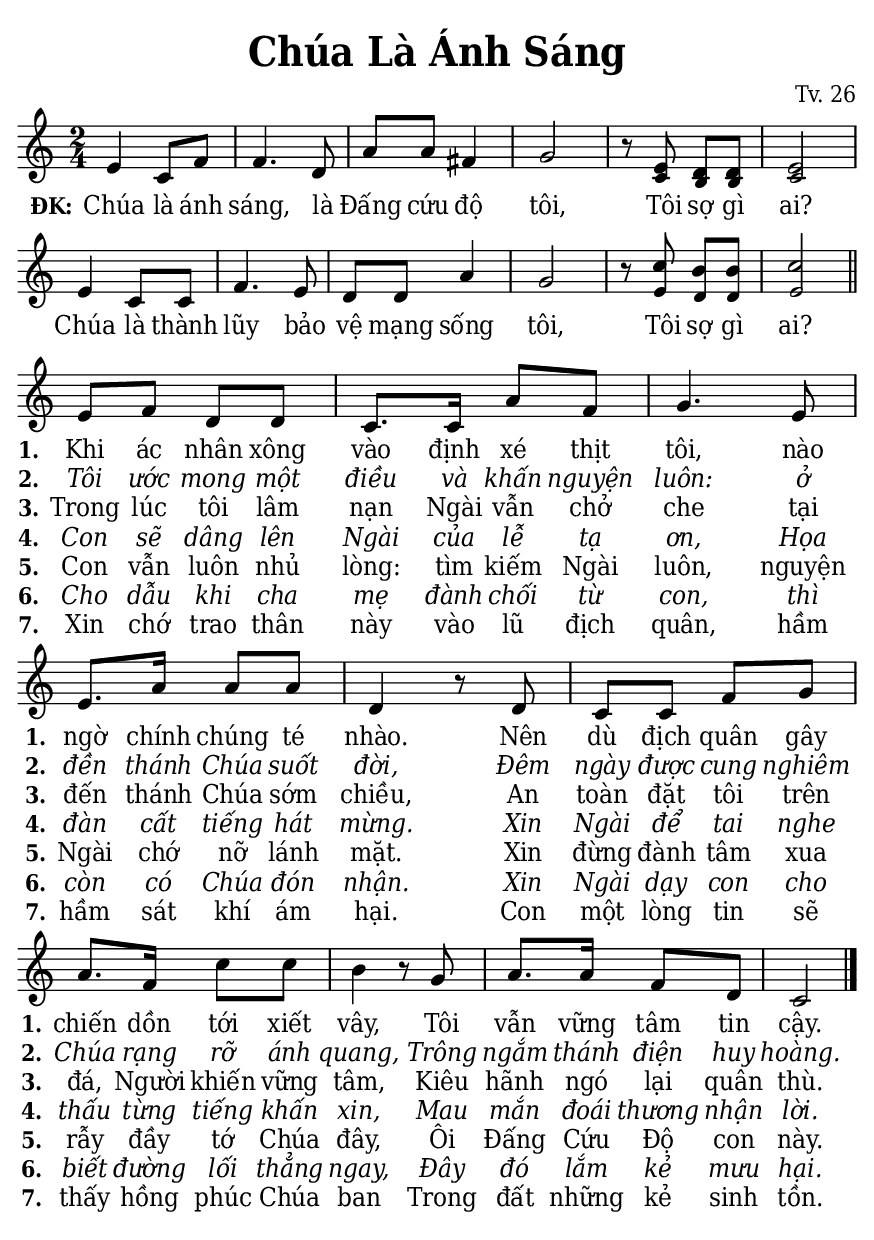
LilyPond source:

% Cài đặt chung\
\version "2.22.1"
\include "english.ly"

\header {
  title = \markup { \fontsize #1 "Chúa Là Ánh Sáng" }
  composer = "Tv. 26"
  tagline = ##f
}

% mã nguồn cho những chức năng chưa hỗ trợ trong phiên bản lilypond hiện tại
% cung cấp bởi cộng đồng lilypond khi gửi email đến lilypond-user@gnu.org
% Đổi kích thước nốt cho bè phụ
notBePhu =
#(define-music-function (font-size music) (number? ly:music?)
   (for-some-music
     (lambda (m)
       (if (music-is-of-type? m 'rhythmic-event)
           (begin
             (set! (ly:music-property m 'tweaks)
                   (cons `(font-size . ,font-size)
                         (ly:music-property m 'tweaks)))
             #t)
           #f))
     music)
   music)

% in số phiên khúc trên mỗi dòng
#(define (add-grob-definition grob-name grob-entry)
     (set! all-grob-descriptions
           (cons ((@@ (lily) completize-grob-entry)
                  (cons grob-name grob-entry))
                 all-grob-descriptions)))

#(add-grob-definition
    'StanzaNumberSpanner
    `((direction . ,LEFT)
      (font-series . bold)
      (padding . 1.0)
      (side-axis . ,X)
      (stencil . ,ly:text-interface::print)
      (X-offset . ,ly:side-position-interface::x-aligned-side)
      (Y-extent . ,grob::always-Y-extent-from-stencil)
      (meta . ((class . Spanner)
               (interfaces . (font-interface
                              side-position-interface
                              stanza-number-interface
                              text-interface))))))

\layout {
    \context {
      \Global
      \grobdescriptions #all-grob-descriptions
    }
    \context {
      \Score
      \remove Stanza_number_align_engraver
      \consists
        #(lambda (context)
           (let ((texts '())
                 (syllables '()))
             (make-engraver
              (acknowledgers
               ((stanza-number-interface engraver grob source-engraver)
                  (set! texts (cons grob texts)))
               ((lyric-syllable-interface engraver grob source-engraver)
                  (set! syllables (cons grob syllables))))
              ((stop-translation-timestep engraver)
                 (for-each
                  (lambda (text)
                    (for-each
                     (lambda (syllable)
                       (ly:pointer-group-interface::add-grob
                        text
                        'side-support-elements
                        syllable))
                     syllables))
                  texts)
                 (set! syllables '())))))
    }
    \context {
      \Lyrics
      \remove Stanza_number_engraver
      \consists
        #(lambda (context)
           (let ((text #f)
                 (last-stanza #f))
             (make-engraver
              ((process-music engraver)
                 (let ((stanza (ly:context-property context 'stanza #f)))
                   (if (and stanza (not (equal? stanza last-stanza)))
                       (let ((column (ly:context-property context
'currentCommandColumn)))
                         (set! last-stanza stanza)
                         (if text
                             (ly:spanner-set-bound! text RIGHT column))
                         (set! text (ly:engraver-make-grob engraver
'StanzaNumberSpanner '()))
                         (ly:grob-set-property! text 'text stanza)
                         (ly:spanner-set-bound! text LEFT column)))))
              ((finalize engraver)
                 (if text
                     (let ((column (ly:context-property context
'currentCommandColumn)))
                       (ly:spanner-set-bound! text RIGHT column)))))))
      \override StanzaNumberSpanner.horizon-padding = 10000
    }
}

stanzaReminderOff =
  \temporary \override StanzaNumberSpanner.after-line-breaking =
     #(lambda (grob)
        ;; Can be replaced with (not (first-broken-spanner? grob)) in 2.23.
        (if (let ((siblings (ly:spanner-broken-into (ly:grob-original grob))))
              (and (pair? siblings)
                   (not (eq? grob (car siblings)))))
            (ly:grob-suicide! grob)))

stanzaReminderOn = \undo \stanzaReminderOff
% kết thúc mã nguồn

% Nhạc phiên khúc
nhacPhienKhucSop = \relative c' {
  e4 c8 f |
  f4. d8 |
  a' a fs4 |
  g2 |
  r8 e d d |
  e2 |
  e4 c8 c |
  f4. e8 |
  d d a'4 |
  g2 |
  r8 c b b |
  c2 \bar "||" \break
  
  e,8 f d d |
  c8. c16 a'8 f |
  g4. e8 |
  e8. a16 a8 a |
  d,4 r8 d |
  c c f g |
  a8. f16 c'8 c |
  b4 r8 g |
  a8. a16 f8 d |
  c2 \bar "|."
}

nhacPhienKhucAlto = \relative c' {
  e4 c8 f |
  f4. d8 |
  a' a fs4 |
  g2 |
  r8 c, b b |
  c2 |
  e4 c8 c |
  f4. e8 |
  d d a'4 |
  g2 |
  r8 e d d |
  e2
}

% Lời phiên khúc
loiPhienKhucSop = \lyrics {
  \stanzaReminderOff
  \set stanza = "ĐK:"
  Chúa là ánh sáng,
  là Đấng cứu độ tôi,
  Tôi sợ gì ai?
  Chúa là thành lũy bảo vệ mạng sống tôi,
  Tôi sợ gì ai?
  \stanzaReminderOn
  <<
    {
      \set stanza = "1."
      Khi ác nhân xông vào định xé thịt tôi,
      nào ngờ chính chúng té nhào.
      Nên dù địch quân gây chiến dồn tới xiết vây,
      Tôi vẫn vững tâm tin cậy.
    }
    \new Lyrics {
	    \set associatedVoice = "beSop"
	    \set stanza = "2."
      \override Lyrics.LyricText.font-shape = #'italic
	    Tôi ước mong một điều và khấn nguyện luôn:
	    ở đền thánh Chúa suốt đời,
	    Đêm ngày được cung nghiêm Chúa rạng rỡ ánh quang,
	    Trông ngắm thánh điện huy hoàng.
    }
    \new Lyrics {
	    \set associatedVoice = "beSop"
	    \set stanza = "3."
	    Trong lúc tôi lâm nạn
	    Ngài vẫn chở che tại đến thánh Chúa sớm chiều,
	    An toàn đặt tôi trên đá,
	    Người khiến vững tâm,
	    Kiêu hãnh ngó lại quân thù.
    }
    \new Lyrics {
	    \set associatedVoice = "beSop"
	    \set stanza = "4."
      \override Lyrics.LyricText.font-shape = #'italic
	    Con sẽ dâng lên Ngài của lễ tạ ơn,
	    Họa đàn cất tiếng hát mừng.
	    Xin Ngài để tai nghe thấu
	    từng tiếng khấn xin,
	    Mau mắn đoái thương nhận lời.
    }
    \new Lyrics {
	    \set associatedVoice = "beSop"
	    \set stanza = "5."
	    Con vẫn luôn nhủ lòng:
	    tìm kiếm Ngài luôn,
	    nguyện Ngài chớ nỡ lánh mặt.
	    Xin đừng đành tâm xua rẫy đầy tớ Chúa đây,
	    Ôi Đấng Cứu Độ con này.
    }
    \new Lyrics {
	    \set associatedVoice = "beSop"
	    \set stanza = "6."
      \override Lyrics.LyricText.font-shape = #'italic
	    Cho dẫu khi cha mẹ đành chối từ con,
	    thì còn có Chúa đón nhận.
	    Xin Ngài dạy con cho biết đường lối thẳng ngay,
	    Đây đó lắm kẻ mưu hại.
    }
    \new Lyrics {
	    \set associatedVoice = "beSop"
	    \set stanza = "7."
	    Xin chớ trao thân này vào lũ địch quân,
	    hầm hầm sát khí ám hại.
	    Con một lòng tin sẽ thấy hồng phúc Chúa
	    ban Trong đất những kẻ sinh tồn.
    }
  >>
}

% Dàn trang
\paper {
  #(set-paper-size "a5")
  top-margin = 3\mm
  bottom-margin = 3\mm
  left-margin = 3\mm
  right-margin = 3\mm
  indent = #0
  #(define fonts
	 (make-pango-font-tree "Deja Vu Serif Condensed"
	 		       "Deja Vu Serif Condensed"
			       "Deja Vu Serif Condensed"
			       (/ 20 20)))
  print-page-number = ##f
  page-count = #1
}

TongNhip = {
  \key c \major \time 2/4
  \set Timing.beamExceptions = #'()
  \set Timing.baseMoment = #(ly:make-moment 1/4)
}

\score {
  \new ChoirStaff <<
    \new Staff \with {
        \consists "Merge_rests_engraver"
        printPartCombineTexts = ##f
      }
      <<
      \new Voice \TongNhip \partCombine 
        \nhacPhienKhucSop
        \notBePhu -1 { \nhacPhienKhucAlto }
      \new NullVoice = beSop \nhacPhienKhucSop
      \new Lyrics \lyricsto beSop \loiPhienKhucSop
      >>
  >>
  \layout {
    \override Lyrics.LyricSpace.minimum-distance = #0.5
    \override Score.BarNumber.break-visibility = ##(#f #f #f)
    \override Score.SpacingSpanner.uniform-stretching = ##t
  } 
}
